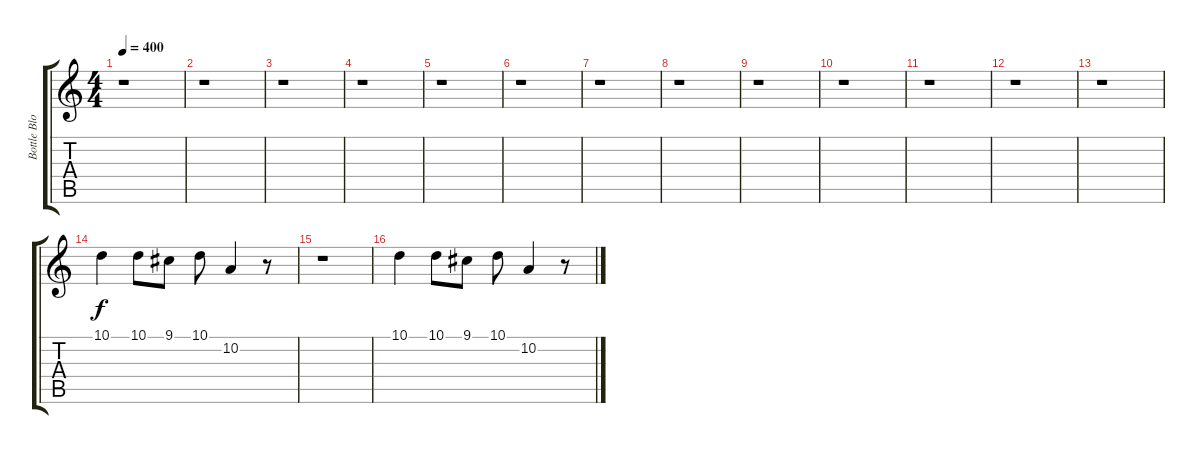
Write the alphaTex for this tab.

\track ("Bottle Blow" "Bottle Blo") {instrument blownbottle}
\staff {score tabs}
\tuning (E4 B3 G3 D3 A2 E2) {hide}
\ts (4 4)
\tempo 400
\clef g2
\ks c
r.1{dy f} |
r.1 |
r.1 |
r.1 |
r.1 |
r.1 |
r.1 |
r.1 |
r.1 |
r.1 |
r.1 |
r.1 |
r.1 |
10.1.4 10.1.8 9.1.8 10.1.8 10.2.4 r.8 |
r.1 |
10.1.4 10.1.8 9.1.8 10.1.8 10.2.4 r.8
